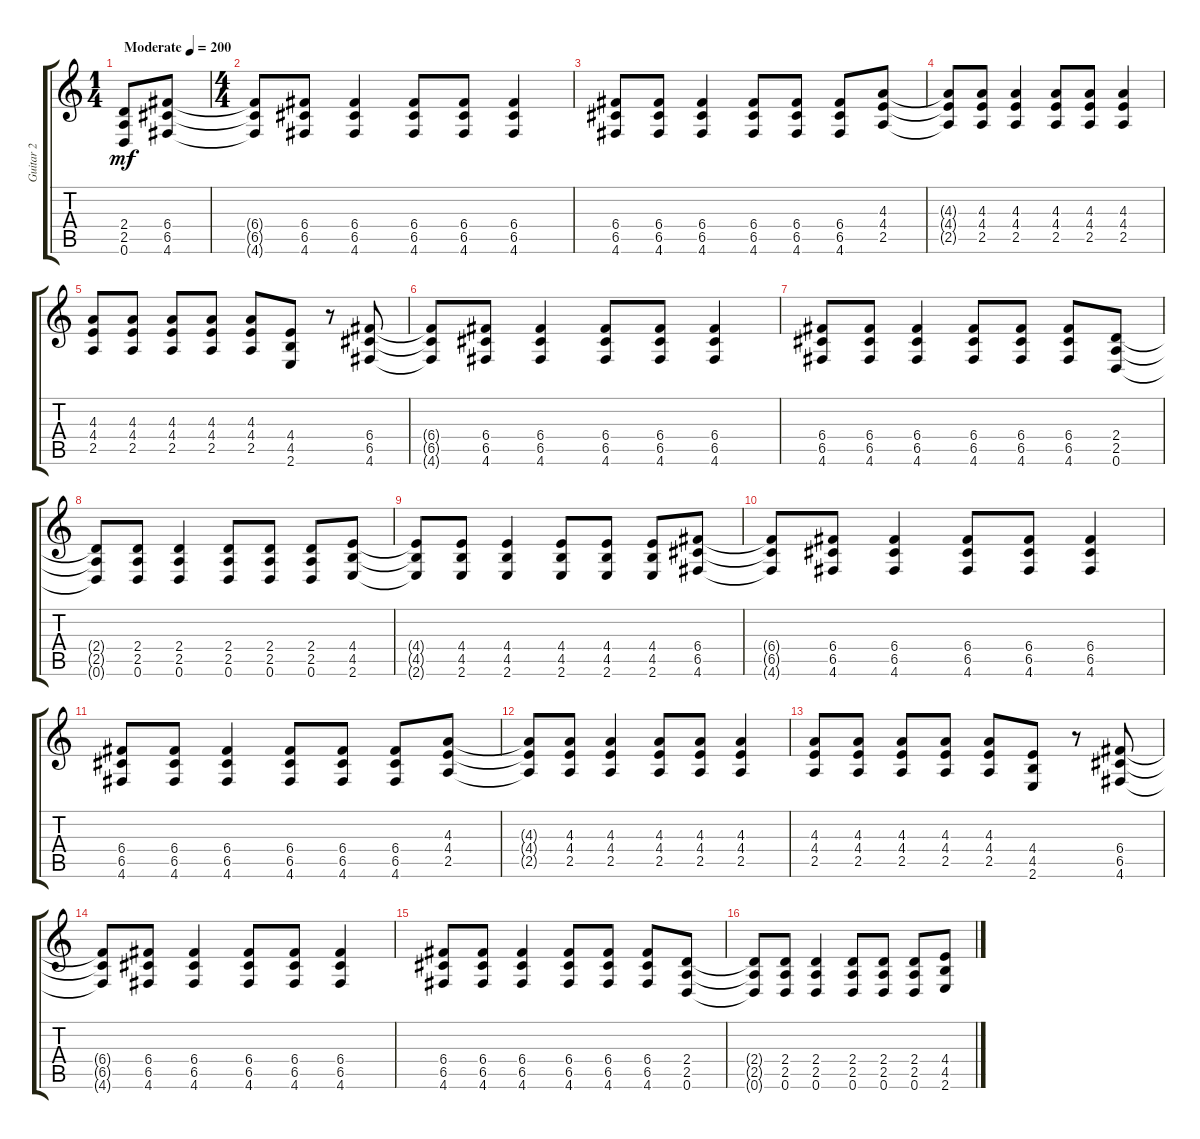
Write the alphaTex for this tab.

\track ("Guitar 2" "Guitar 2") {instrument distortionguitar}
\staff {score tabs}
\tuning (D4 A3 F3 C3 G2 D2) {hide}
\ts (1 4)
\tempo (200 "Moderate")
\clef g2
\ks c
(2.4 2.5 0.6).8{dy mf instrument distortionguitar} (6.4 6.5 4.6).8 |
\ts (4 4)
(6.4{t} 6.5{t} 4.6{t}).8 (6.4 6.5 4.6).8 (6.4 6.5 4.6).4 (6.4 6.5 4.6).8 (6.4 6.5 4.6).8 (6.4 6.5 4.6).4 |
(6.4 6.5 4.6).8 (6.4 6.5 4.6).8 (6.4 6.5 4.6).4 (6.4 6.5 4.6).8 (6.4 6.5 4.6).8 (6.4 6.5 4.6).8 (4.3 4.4 2.5).8 |
(4.3{t} 4.4{t} 2.5{t}).8 (4.3 4.4 2.5).8 (4.3 4.4 2.5).4 (4.3 4.4 2.5).8 (4.3 4.4 2.5).8 (4.3 4.4 2.5).4 |
(4.3 4.4 2.5).8 (4.3 4.4 2.5).8 (4.3 4.4 2.5).8 (4.3 4.4 2.5).8 (4.3 4.4 2.5).8 (4.4 4.5 2.6).8 r.8 (6.4 6.5 4.6).8 |
(6.4{t} 6.5{t} 4.6{t}).8 (6.4 6.5 4.6).8 (6.4 6.5 4.6).4 (6.4 6.5 4.6).8 (6.4 6.5 4.6).8 (6.4 6.5 4.6).4 |
(6.4 6.5 4.6).8 (6.4 6.5 4.6).8 (6.4 6.5 4.6).4 (6.4 6.5 4.6).8 (6.4 6.5 4.6).8 (6.4 6.5 4.6).8 (2.4 2.5 0.6).8 |
(2.4{t} 2.5{t} 0.6{t}).8 (2.4 2.5 0.6).8 (2.4 2.5 0.6).4 (2.4 2.5 0.6).8 (2.4 2.5 0.6).8 (2.4 2.5 0.6).8 (4.4 4.5 2.6).8 |
(4.4{t} 4.5{t} 2.6{t}).8 (4.4 4.5 2.6).8 (4.4 4.5 2.6).4 (4.4 4.5 2.6).8 (4.4 4.5 2.6).8 (4.4 4.5 2.6).8 (6.4 6.5 4.6).8 |
(6.4{t} 6.5{t} 4.6{t}).8 (6.4 6.5 4.6).8 (6.4 6.5 4.6).4 (6.4 6.5 4.6).8 (6.4 6.5 4.6).8 (6.4 6.5 4.6).4 |
(6.4 6.5 4.6).8 (6.4 6.5 4.6).8 (6.4 6.5 4.6).4 (6.4 6.5 4.6).8 (6.4 6.5 4.6).8 (6.4 6.5 4.6).8 (4.3 4.4 2.5).8 |
(4.3{t} 4.4{t} 2.5{t}).8 (4.3 4.4 2.5).8 (4.3 4.4 2.5).4 (4.3 4.4 2.5).8 (4.3 4.4 2.5).8 (4.3 4.4 2.5).4 |
(4.3 4.4 2.5).8 (4.3 4.4 2.5).8 (4.3 4.4 2.5).8 (4.3 4.4 2.5).8 (4.3 4.4 2.5).8 (4.4 4.5 2.6).8 r.8 (6.4 6.5 4.6).8 |
(6.4{t} 6.5{t} 4.6{t}).8 (6.4 6.5 4.6).8 (6.4 6.5 4.6).4 (6.4 6.5 4.6).8 (6.4 6.5 4.6).8 (6.4 6.5 4.6).4 |
(6.4 6.5 4.6).8 (6.4 6.5 4.6).8 (6.4 6.5 4.6).4 (6.4 6.5 4.6).8 (6.4 6.5 4.6).8 (6.4 6.5 4.6).8 (2.4 2.5 0.6).8 |
(2.4{t} 2.5{t} 0.6{t}).8 (2.4 2.5 0.6).8 (2.4 2.5 0.6).4 (2.4 2.5 0.6).8 (2.4 2.5 0.6).8 (2.4 2.5 0.6).8 (4.4 4.5 2.6).8
